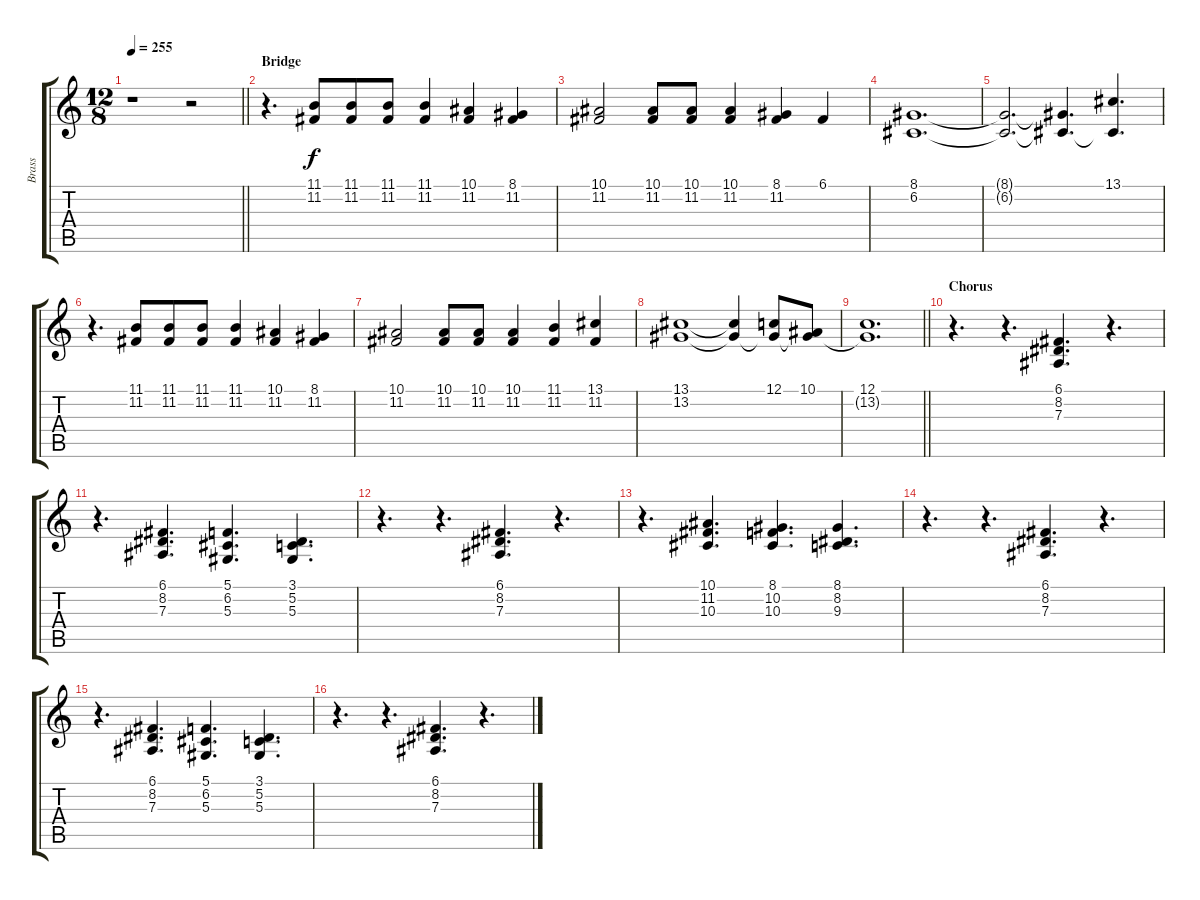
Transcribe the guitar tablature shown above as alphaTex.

\track ("Brass" "Brass") {instrument brasssection}
\staff {score tabs}
\tuning (C4 G3 Eb3 Bb2 F2 C2) {hide}
\ts (12 8)
\tempo 255
\clef g2
\barLineRight lightlight
\ks c
r.1{dy f} r.2 |
\section ("" "Bridge")
r.4{d} (11.1 11.2).8 (11.1 11.2).8 (11.1 11.2).8 (11.1 11.2).4 (10.1 11.2).4 (8.1 11.2).4 |
(10.1 11.2).2 (10.1 11.2).8 (10.1 11.2).8 (10.1 11.2).4 (8.1 11.2).4 6.1.4 |
(8.1 6.2).1{d} |
(8.1{t} 6.2{t}).2{d} (8.1{t} 6.2{t}).4{d} (13.1 6.2{t}).4{d} |
r.4{d} (11.1 11.2).8 (11.1 11.2).8 (11.1 11.2).8 (11.1 11.2).4 (10.1 11.2).4 (8.1 11.2).4 |
(10.1 11.2).2 (10.1 11.2).8 (10.1 11.2).8 (10.1 11.2).4 (11.1 11.2).4 (13.1 11.2).4 |
(13.1 13.2).1 (13.1{t} 13.2{t}).4 (12.1 13.2{t}).8 (10.1 13.2{t}).8 |
\barLineRight lightlight
(12.1 13.2{t}).1{d} |
\section ("" "Chorus")
r.4{d} r.4{d} (6.1 8.2 7.3).4{d} r.4{d} |
r.4{d} (6.1 8.2 7.3).4{d} (5.1 6.2 5.3).4{d} (3.1 5.2 5.3).4{d} |
r.4{d} r.4{d} (6.1 8.2 7.3).4{d} r.4{d} |
r.4{d} (10.1 11.2 10.3).4{d} (8.1 10.2 10.3).4{d} (8.1 8.2 9.3).4{d} |
r.4{d} r.4{d} (6.1 8.2 7.3).4{d} r.4{d} |
r.4{d} (6.1 8.2 7.3).4{d} (5.1 6.2 5.3).4{d} (3.1 5.2 5.3).4{d} |
r.4{d} r.4{d} (6.1 8.2 7.3).4{d} r.4{d}
